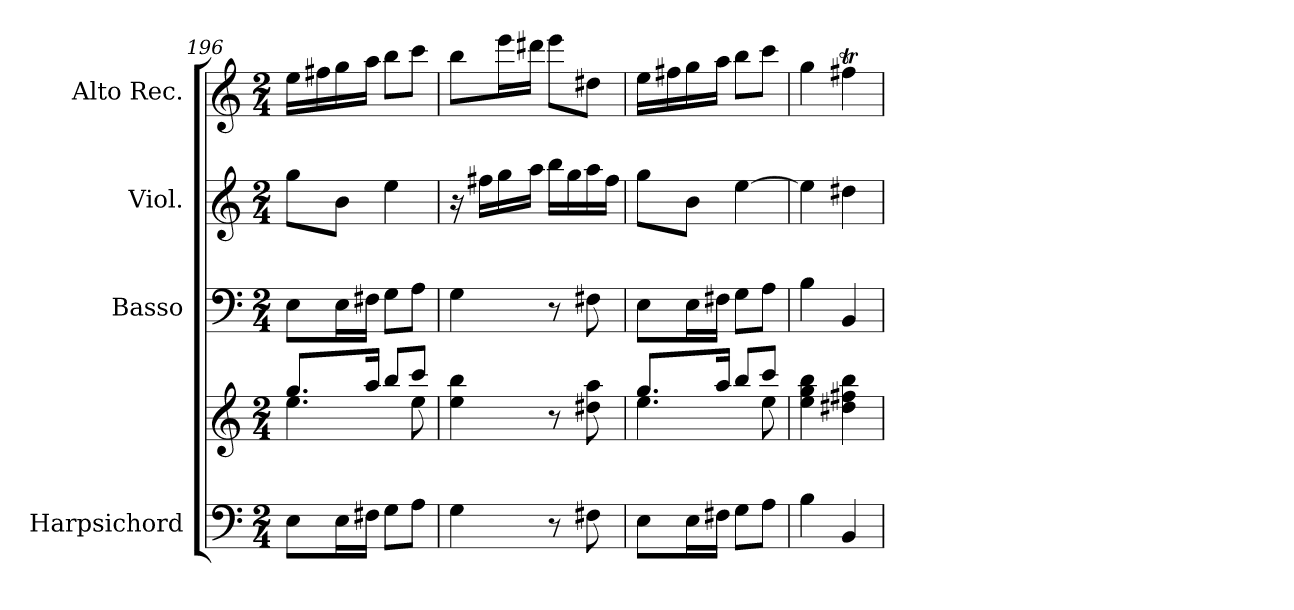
**kern	**kern	**kern	**kern	**kern
*part4	*part4	*part3	*part2	*part1
*staff5	*staff4	*staff3	*staff2	*staff1
*I"Harpsichord	*	*I"Basso	*I"Viol.	*I"Alto Rec.
*I'Hch.	*	*I'Bass.	*	*I'A.
*clefF4	*clefG2	*clefF4	*clefG2	*clefG2
*k[]	*k[]	*k[]	*k[]	*k[]
*M2/4	*M2/4	*M2/4	*M2/4	*M2/4
=196	=196	=196	=196	=196
*	*^	*	*	*
8E\L	8.gg/L	4.ee\	8E\L	8gg\L	16ee\LL
.	.	.	.	.	16ff#X\
16E\L	.	.	16E\L	8b\J	16gg\
16F#X\JJ	16aa/Jk	.	16F#X\JJ	.	16aa\JJ
8G\L	8bb/L	.	8G\L	4ee\	8bb\L
8A\J	8ccc/J	8ee\	8A\J	.	8ccc\J
*	*v	*v	*	*	*
!!LO:PB:g=z
=197	=197	=197	=197	=197
4G\	4ee\ 4bb\	4G\	16r	8bb\L
.	.	.	16ff#X\LL	.
.	.	.	16gg\	16eee\L
.	.	.	16aa\JJ	16ddd#X\JJ
8r	8r	8r	16bb\LL	8eee\L
.	.	.	16gg\	.
8F#X\	8dd#X\ 8aa\	8F#X\	16aa\	8dd#X\J
.	.	.	16ff#\JJ	.
=198	=198	=198	=198	=198
*	*^	*	*	*
*	*	*^	*	*	*
8E\L	8.gg/L	4.ee\	4.ryy	8E\L	8gg\L	16ee\LL
.	.	.	.	.	.	16ff#X\
16E\L	.	.	.	16E\L	8b\J	16gg\
16F#X\JJ	16aa/Jk	.	.	16F#X\JJ	.	16aa\JJ
8G\L	8bb/L	.	.	8G\L	[4ee\	8bb\L
8A\J	8ccc/J	8ryy	8ee\	8A\J	.	8ccc\J
*	*v	*v	*v	*	*	*
=199	=199	=199	=199	=199
4B\	4ee\ 4gg\ 4bb\	4B\	4ee\]	4gg\
4BB/	4dd#X\ 4ff#X\ 4bb\	4BB/	4dd#X\	4ff#Xt\
=	=	=	=	=
*-	*-	*-	*-	*-
